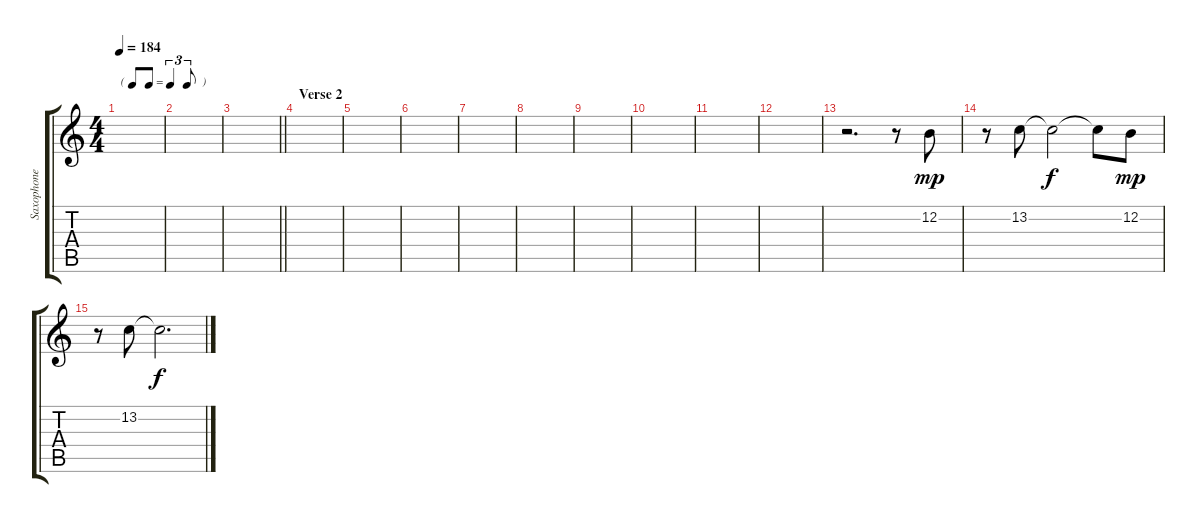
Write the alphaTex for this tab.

\track ("Saxophone" "Saxophone") {instrument altosax}
\staff {score tabs}
\tuning (E4 B3 G3 D3 A2 E2) {hide}
\ts (4 4)
\tf triplet8th
\tempo 184
\clef g2
\ks c
|
|
\barLineRight lightlight
|
\section ("" "Verse 2")
|
|
|
|
|
|
|
|
|
r.2{d} r.8 12.2.8{dy mp volume 12} |
r.8 13.2.8 13.2{t}.2{dy f} 13.2{t}.8 12.2.8{dy mp} |
r.8 13.2.8 13.2{t}.2{d dy f}
